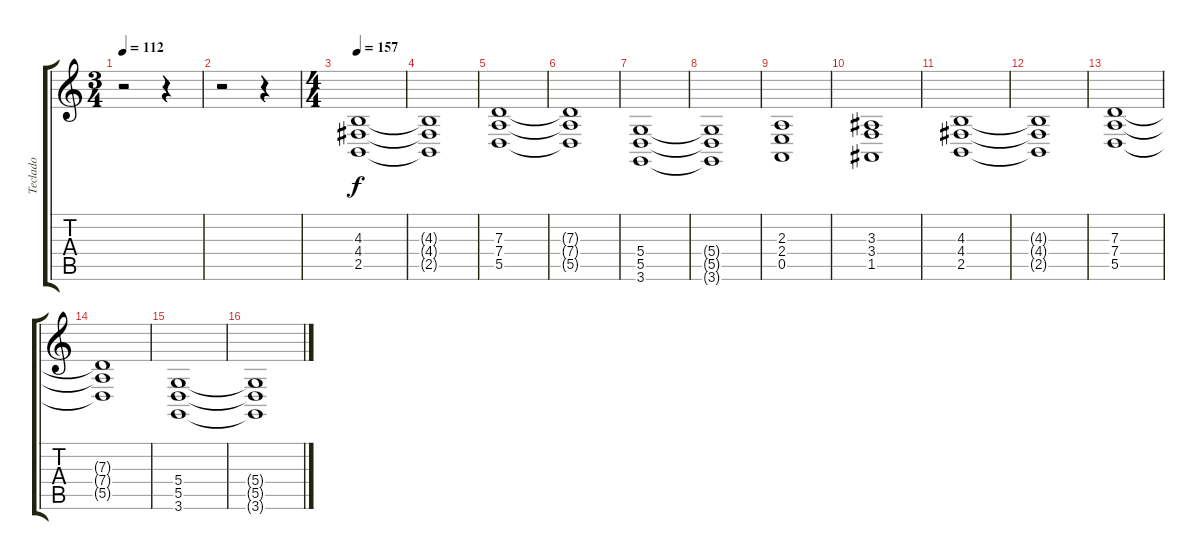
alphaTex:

\track ("Teclado" "Teclado") {instrument choiraahs}
\staff {score tabs}
\tuning (E4 B3 G3 D3 A2 E2) {hide}
\ts (3 4)
\tempo 112
\clef g2
\ks c
r.2{dy f} r.4 |
r.2 r.4 |
\ts (4 4)
\tempo 157
(4.3 4.4 2.5).1 |
(4.3{t} 4.4{t} 2.5{t}).1 |
(7.3 7.4 5.5).1 |
(7.3{t} 7.4{t} 5.5{t}).1 |
(5.4 5.5 3.6).1 |
(5.4{t} 5.5{t} 3.6{t}).1 |
(2.3 2.4 0.5).1 |
(3.3 3.4 1.5).1 |
(4.3 4.4 2.5).1 |
(4.3{t} 4.4{t} 2.5{t}).1 |
(7.3 7.4 5.5).1 |
(7.3{t} 7.4{t} 5.5{t}).1 |
(5.4 5.5 3.6).1 |
(5.4{t} 5.5{t} 3.6{t}).1
